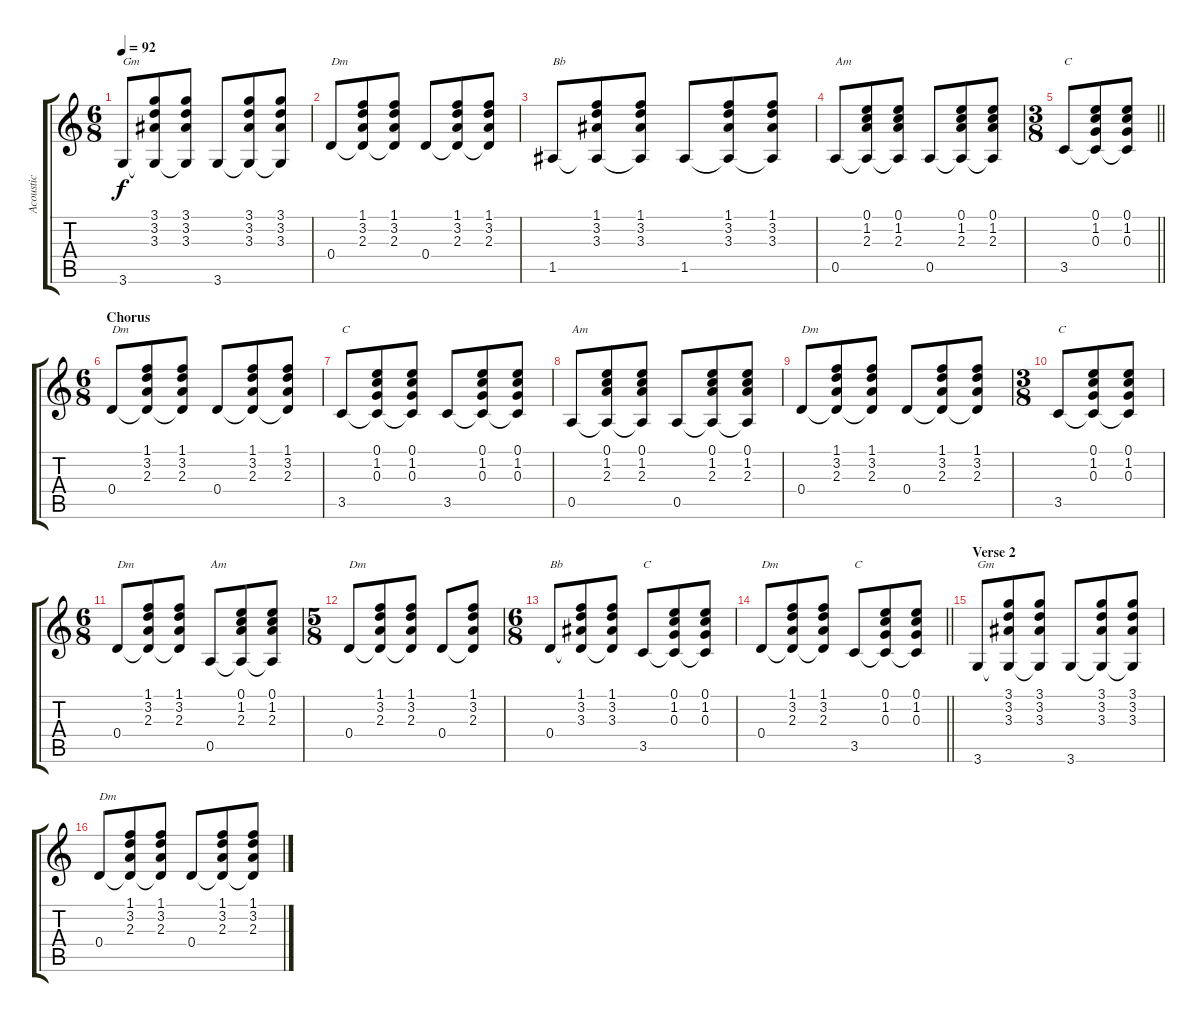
\track ("Acoustic" "Acoustic") {instrument acousticguitarsteel}
\staff {score tabs}
\tuning (E4 B3 G3 D3 A2 E2) {hide}
\ts (6 8)
\tempo 92
\clef g2
\ks c
3.6.8{txt "Gm" dy f} (3.1 3.2 3.3 3.6{t}).8 (3.1 3.2 3.3 3.6{t}).8 3.6.8 (3.1 3.2 3.3 3.6{t}).8 (3.1 3.2 3.3 3.6{t}).8 |
0.4.8{txt "Dm"} (1.1 3.2 2.3 0.4{t}).8 (1.1 3.2 2.3 0.4{t}).8 0.4.8 (1.1 3.2 2.3 0.4{t}).8 (1.1 3.2 2.3 0.4{t}).8 |
1.5.8{txt "Bb"} (1.1 3.2 3.3 1.5{t}).8 (1.1 3.2 3.3 1.5{t}).8 1.5.8 (1.1 3.2 3.3 1.5{t}).8 (1.1 3.2 3.3 1.5{t}).8 |
0.5.8{txt "Am"} (0.1 1.2 2.3 0.5{t}).8 (0.1 1.2 2.3 0.5{t}).8 0.5.8 (0.1 1.2 2.3 0.5{t}).8 (0.1 1.2 2.3 0.5{t}).8 |
\ts (3 8)
\barLineRight lightlight
3.5.8{txt "C"} (0.1 1.2 0.3 3.5{t}).8 (0.1 1.2 0.3 3.5{t}).8 |
\ts (6 8)
\section ("" "Chorus")
0.4.8{txt "Dm"} (1.1 3.2 2.3 0.4{t}).8 (1.1 3.2 2.3 0.4{t}).8 0.4.8 (1.1 3.2 2.3 0.4{t}).8 (1.1 3.2 2.3 0.4{t}).8 |
3.5.8{txt "C"} (0.1 1.2 0.3 3.5{t}).8 (0.1 1.2 0.3 3.5{t}).8 3.5.8 (0.1 1.2 0.3 3.5{t}).8 (0.1 1.2 0.3 3.5{t}).8 |
0.5.8{txt "Am"} (0.1 1.2 2.3 0.5{t}).8 (0.1 1.2 2.3 0.5{t}).8 0.5.8 (0.1 1.2 2.3 0.5{t}).8 (0.1 1.2 2.3 0.5{t}).8 |
0.4.8{txt "Dm"} (1.1 3.2 2.3 0.4{t}).8 (1.1 3.2 2.3 0.4{t}).8 0.4.8 (1.1 3.2 2.3 0.4{t}).8 (1.1 3.2 2.3 0.4{t}).8 |
\ts (3 8)
3.5.8{txt "C"} (0.1 1.2 0.3 3.5{t}).8 (0.1 1.2 0.3 3.5{t}).8 |
\ts (6 8)
0.4.8{txt "Dm"} (1.1 3.2 2.3 0.4{t}).8 (1.1 3.2 2.3 0.4{t}).8 0.5.8{txt "Am"} (0.1 1.2 2.3 0.5{t}).8 (0.1 1.2 2.3 0.5{t}).8 |
\ts (5 8)
0.4.8{txt "Dm"} (1.1 3.2 2.3 0.4{t}).8 (1.1 3.2 2.3 0.4{t}).8 0.4.8 (1.1 3.2 2.3 0.4{t}).8 |
\ts (6 8)
0.4.8{txt "Bb"} (1.1 3.2 3.3 0.4{t}).8 (1.1 3.2 3.3 0.4{t}).8 3.5.8{txt "C"} (0.1 1.2 0.3 3.5{t}).8 (0.1 1.2 0.3 3.5{t}).8 |
\barLineRight lightlight
0.4.8{txt "Dm"} (1.1 3.2 2.3 0.4{t}).8 (1.1 3.2 2.3 0.4{t}).8 3.5.8{txt "C"} (0.1 1.2 0.3 3.5{t}).8 (0.1 1.2 0.3 3.5{t}).8 |
\section ("" "Verse 2")
3.6.8{txt "Gm"} (3.1 3.2 3.3 3.6{t}).8 (3.1 3.2 3.3 3.6{t}).8 3.6.8 (3.1 3.2 3.3 3.6{t}).8 (3.1 3.2 3.3 3.6{t}).8 |
0.4.8{txt "Dm"} (1.1 3.2 2.3 0.4{t}).8 (1.1 3.2 2.3 0.4{t}).8 0.4.8 (1.1 3.2 2.3 0.4{t}).8 (1.1 3.2 2.3 0.4{t}).8
